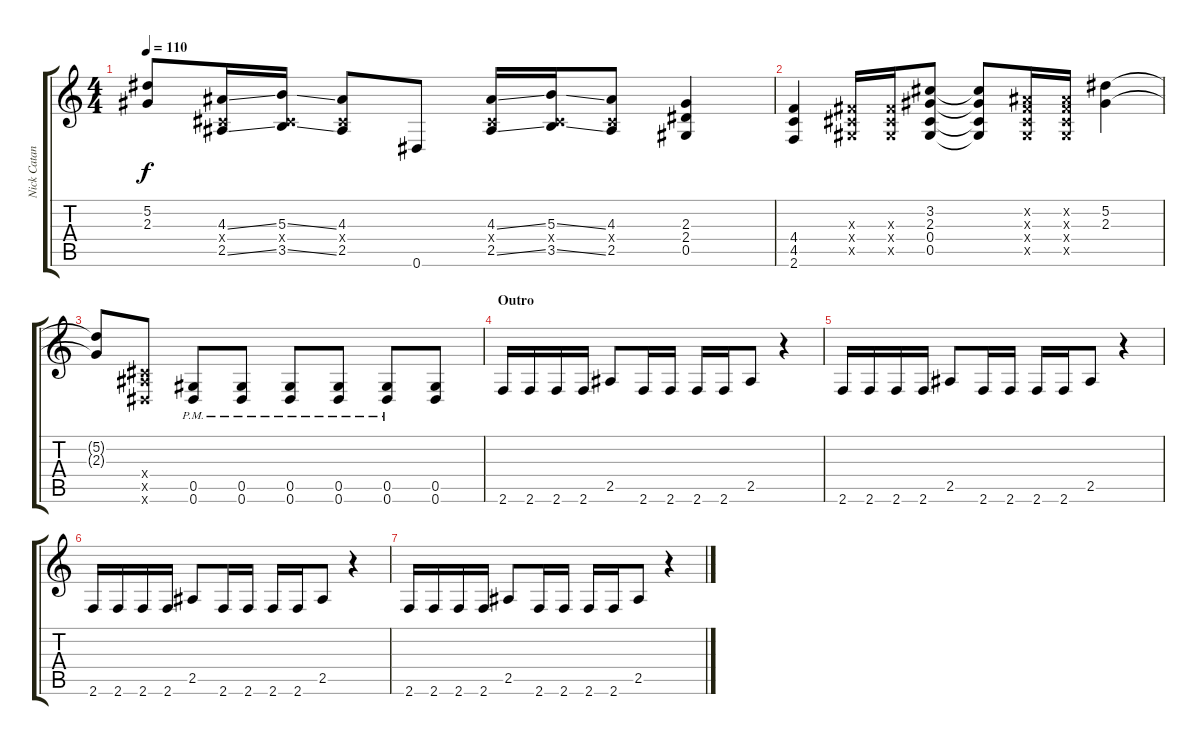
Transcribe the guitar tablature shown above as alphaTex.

\track ("Nick Catanese" "Nick Catan") {instrument distortionguitar}
\staff {score tabs}
\tuning (Eb4 Bb3 Gb3 Db3 Ab2 Eb2) {hide}
\ts (4 4)
\tempo 110
\clef g2
\ks c
(5.2{t} 2.3{t}).8{dy f} (4.3{ss} 0.4{x} 2.5{ss}).16 (5.3{ss} 0.4{x} 3.5{ss}).16 (4.3 0.4{x} 2.5).8 0.6.8 (4.3{ss} 0.4{x} 2.5{ss}).16 (5.3{ss} 0.4{x} 3.5{ss}).16 (4.3 0.4{x} 2.5).8 (2.3 2.4 0.5).4 |
(4.4 4.5 2.6).4 (0.3{x} 0.4{x} 0.5{x}).16 (0.3{x} 0.4{x} 0.5{x}).16 (3.2 2.3 0.4 0.5).8 (3.2{t} 2.3{t} 0.4{t} 0.5{t}).8 (0.2{x} 0.3{x} 0.4{x} 0.5{x}).16 (0.2{x} 0.3{x} 0.4{x} 0.5{x}).16 (5.2 2.3).4 |
(5.2{t} 2.3{t}).8 (0.4{x} 2.5{x} 0.6{x}).8 (0.5{pm} 0.6{pm}).8 (0.5{pm} 0.6{pm}).8 (0.5{pm} 0.6{pm}).8 (0.5{pm} 0.6{pm}).8 (0.5{pm} 0.6{pm}).8 (0.5 0.6).8 |
\section ("" "Outro")
2.6.16 2.6.16 2.6.16 2.6.16 2.5.8 2.6.16 2.6.16 2.6.16 2.6.16 2.5.8 r.4 |
2.6.16 2.6.16 2.6.16 2.6.16 2.5.8 2.6.16 2.6.16 2.6.16 2.6.16 2.5.8 r.4 |
2.6.16 2.6.16 2.6.16 2.6.16 2.5.8 2.6.16 2.6.16 2.6.16 2.6.16 2.5.8 r.4 |
2.6.16 2.6.16 2.6.16 2.6.16 2.5.8 2.6.16 2.6.16 2.6.16 2.6.16 2.5.8 r.4
